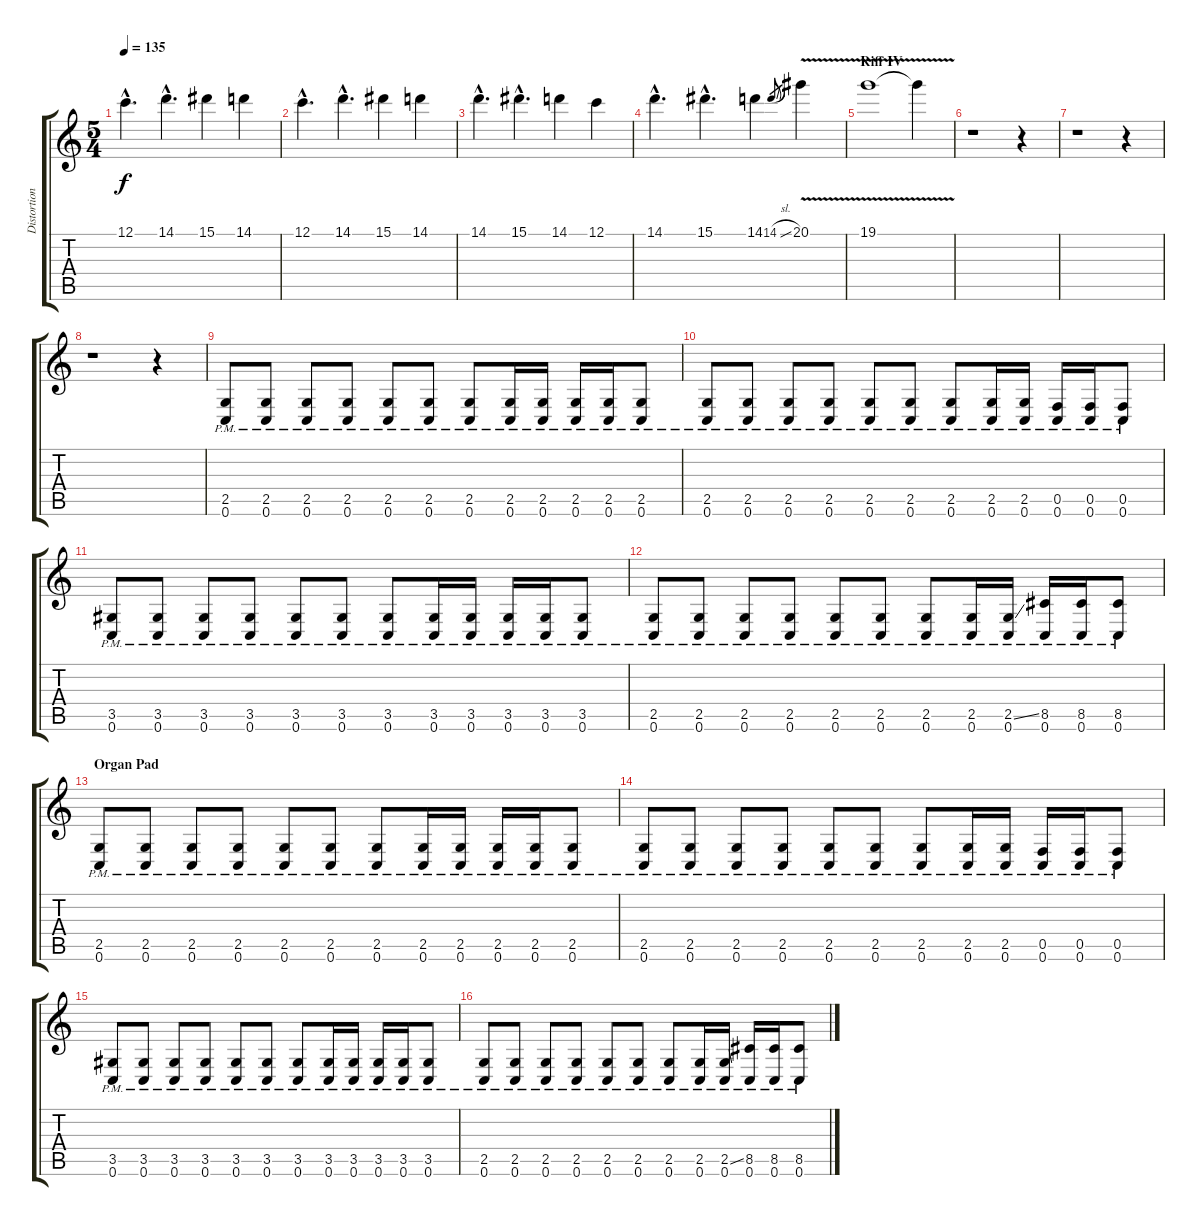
\track ("Distortion Guitar I" "Distortion") {instrument distortionguitar}
\staff {score tabs}
\tuning (C4 G3 Eb3 Bb2 F2 C2) {hide}
\ts (5 4)
\tempo 135
\clef g2
\ks c
12.1{hac}.4{d dy f} 14.1{hac}.4{d} 15.1.4 14.1.4 |
12.1{hac}.4{d} 14.1{hac}.4{d} 15.1.4 14.1.4 |
14.1{hac}.4{d} 15.1{hac}.4{d} 14.1.4 12.1.4 |
14.1{hac}.4{d} 15.1{hac}.4{d} 14.1.4 14.1{sl}.8{gr} 20.1{v}.4 |
\section ("" "Riff IV")
19.1{v}.1{volume 0} 19.1{t}.4 |
r.1{volume 13} r.4 |
r.1 r.4 |
r.1 r.4 |
(2.5{pm} 0.6{pm}).8 (2.5{pm} 0.6{pm}).8 (2.5{pm} 0.6{pm}).8 (2.5{pm} 0.6{pm}).8 (2.5{pm} 0.6{pm}).8 (2.5{pm} 0.6{pm}).8 (2.5{pm} 0.6{pm}).8 (2.5{pm} 0.6{pm}).16 (2.5{pm} 0.6{pm}).16 (2.5{pm} 0.6{pm}).16 (2.5{pm} 0.6{pm}).16 (2.5{pm} 0.6{pm}).8 |
(2.5{pm} 0.6{pm}).8 (2.5{pm} 0.6{pm}).8 (2.5{pm} 0.6{pm}).8 (2.5{pm} 0.6{pm}).8 (2.5{pm} 0.6{pm}).8 (2.5{pm} 0.6{pm}).8 (2.5{pm} 0.6{pm}).8 (2.5{pm} 0.6{pm}).16 (2.5{pm} 0.6{pm}).16 (0.5{pm} 0.6{pm}).16 (0.5{pm} 0.6{pm}).16 (0.5{pm} 0.6{pm}).8 |
(3.5{pm} 0.6{pm}).8 (3.5{pm} 0.6{pm}).8 (3.5{pm} 0.6{pm}).8 (3.5{pm} 0.6{pm}).8 (3.5{pm} 0.6{pm}).8 (3.5{pm} 0.6{pm}).8 (3.5{pm} 0.6{pm}).8 (3.5{pm} 0.6{pm}).16 (3.5{pm} 0.6{pm}).16 (3.5{pm} 0.6{pm}).16 (3.5{pm} 0.6{pm}).16 (3.5{pm} 0.6{pm}).8 |
(2.5{pm} 0.6{pm}).8 (2.5{pm} 0.6{pm}).8 (2.5{pm} 0.6{pm}).8 (2.5{pm} 0.6{pm}).8 (2.5{pm} 0.6{pm}).8 (2.5{pm} 0.6{pm}).8 (2.5{pm} 0.6{pm}).8 (2.5{pm} 0.6{pm}).16 (2.5{ss} 0.6{pm}).16 (8.5{pm} 0.6{pm}).16 (8.5{pm} 0.6{pm}).16 (8.5{pm} 0.6{pm}).8 |
\section ("" "Organ Pad")
(2.5{pm} 0.6{pm}).8 (2.5{pm} 0.6{pm}).8 (2.5{pm} 0.6{pm}).8 (2.5{pm} 0.6{pm}).8 (2.5{pm} 0.6{pm}).8 (2.5{pm} 0.6{pm}).8 (2.5{pm} 0.6{pm}).8 (2.5{pm} 0.6{pm}).16 (2.5{pm} 0.6{pm}).16 (2.5{pm} 0.6{pm}).16 (2.5{pm} 0.6{pm}).16 (2.5{pm} 0.6{pm}).8 |
(2.5{pm} 0.6{pm}).8 (2.5{pm} 0.6{pm}).8 (2.5{pm} 0.6{pm}).8 (2.5{pm} 0.6{pm}).8 (2.5{pm} 0.6{pm}).8 (2.5{pm} 0.6{pm}).8 (2.5{pm} 0.6{pm}).8 (2.5{pm} 0.6{pm}).16 (2.5{pm} 0.6{pm}).16 (0.5{pm} 0.6{pm}).16 (0.5{pm} 0.6{pm}).16 (0.5{pm} 0.6{pm}).8 |
(3.5{pm} 0.6{pm}).8 (3.5{pm} 0.6{pm}).8 (3.5{pm} 0.6{pm}).8 (3.5{pm} 0.6{pm}).8 (3.5{pm} 0.6{pm}).8 (3.5{pm} 0.6{pm}).8 (3.5{pm} 0.6{pm}).8 (3.5{pm} 0.6{pm}).16 (3.5{pm} 0.6{pm}).16 (3.5{pm} 0.6{pm}).16 (3.5{pm} 0.6{pm}).16 (3.5{pm} 0.6{pm}).8 |
(2.5{pm} 0.6{pm}).8 (2.5{pm} 0.6{pm}).8 (2.5{pm} 0.6{pm}).8 (2.5{pm} 0.6{pm}).8 (2.5{pm} 0.6{pm}).8 (2.5{pm} 0.6{pm}).8 (2.5{pm} 0.6{pm}).8 (2.5{pm} 0.6{pm}).16 (2.5{ss} 0.6{pm}).16 (8.5{pm} 0.6{pm}).16 (8.5{pm} 0.6{pm}).16 (8.5{pm} 0.6{pm}).8
